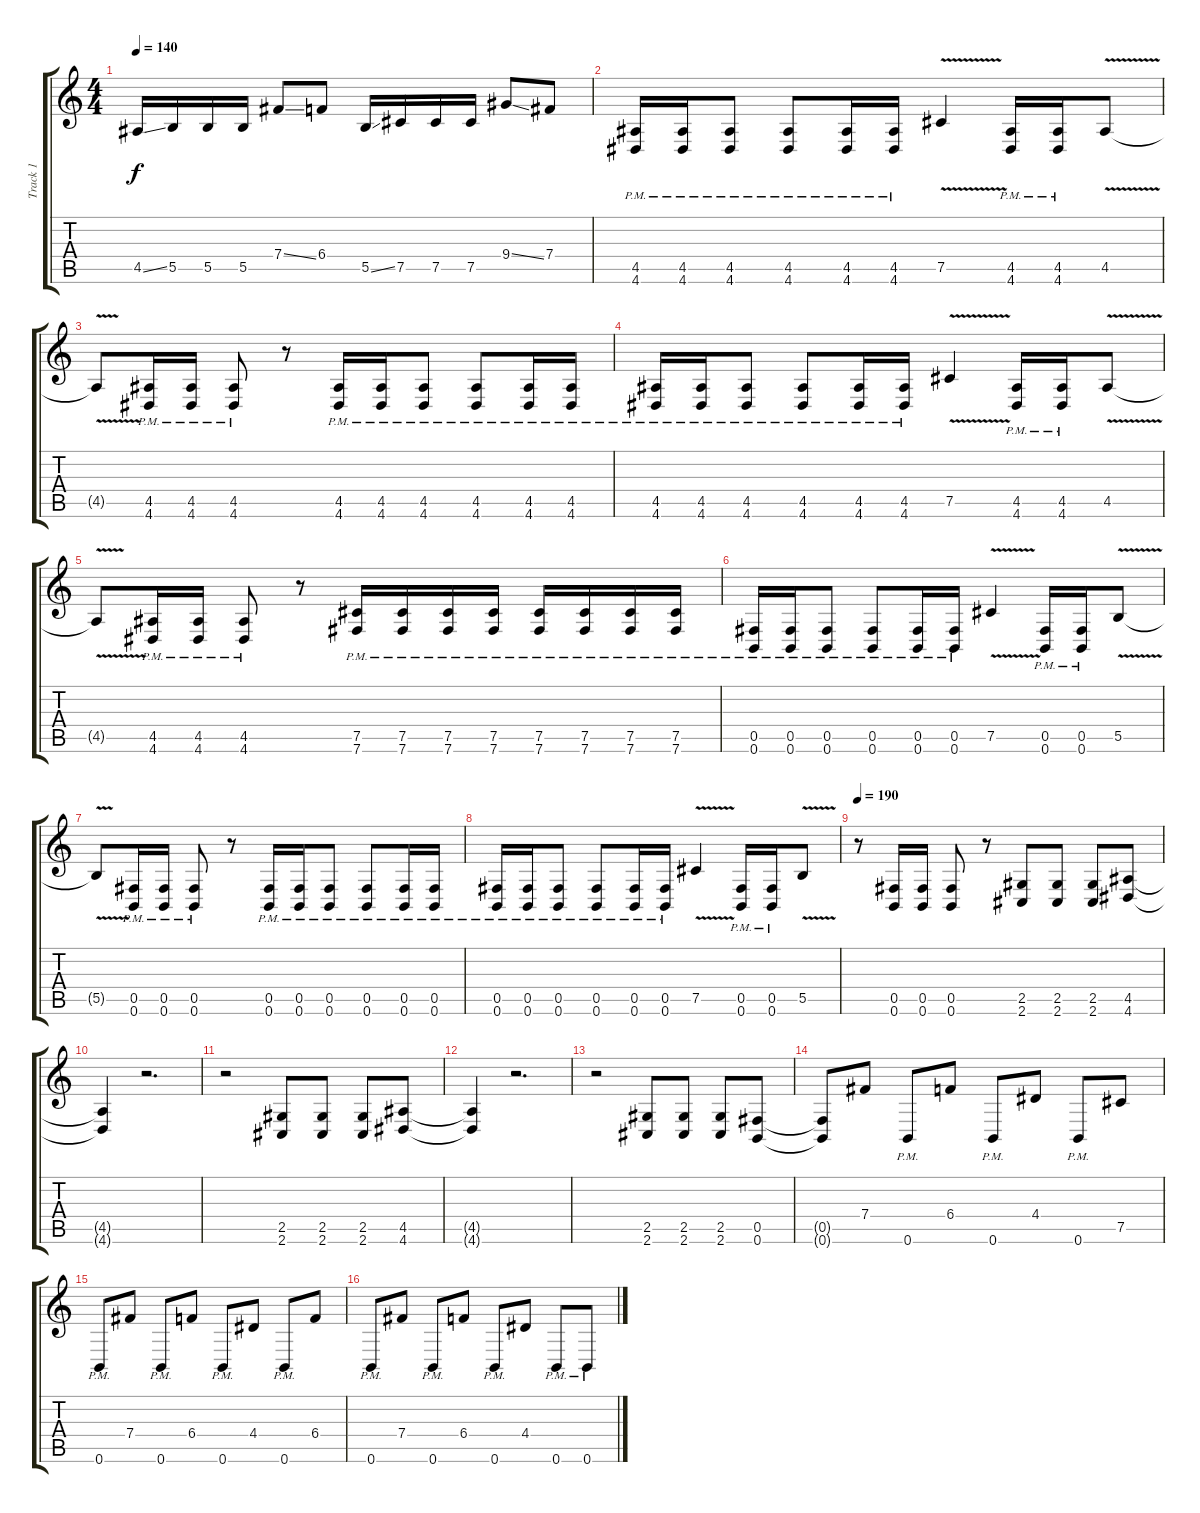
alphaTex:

\track ("Track 1" "Track 1") {instrument distortionguitar}
\staff {score tabs}
\tuning (Db4 Ab3 E3 B2 Gb2 B1) {hide}
\ts (4 4)
\tempo 140
\clef g2
\ks c
4.5{ss}.16{dy f} 5.5.16 5.5.16 5.5.16 7.4{ss}.8 6.4.8 5.5{ss}.16 7.5.16 7.5.16 7.5.16 9.4{ss}.8 7.4.8 |
(4.5{pm} 4.6{pm}).16 (4.5{pm} 4.6{pm}).16 (4.5{pm} 4.6{pm}).8 (4.5{pm} 4.6{pm}).8 (4.5{pm} 4.6{pm}).16 (4.5{pm} 4.6{pm}).16 7.5{v}.4 (4.5{pm} 4.6{pm}).16 (4.5{pm} 4.6{pm}).16 4.5{v}.8 |
4.5{t}.8 (4.5{pm} 4.6{pm}).16 (4.5{pm} 4.6{pm}).16 (4.5{pm} 4.6{pm}).8 r.8 (4.5{pm} 4.6{pm}).16 (4.5{pm} 4.6{pm}).16 (4.5{pm} 4.6{pm}).8 (4.5{pm} 4.6{pm}).8 (4.5{pm} 4.6{pm}).16 (4.5{pm} 4.6{pm}).16 |
(4.5{pm} 4.6{pm}).16 (4.5{pm} 4.6{pm}).16 (4.5{pm} 4.6{pm}).8 (4.5{pm} 4.6{pm}).8 (4.5{pm} 4.6{pm}).16 (4.5{pm} 4.6{pm}).16 7.5{v}.4 (4.5{pm} 4.6{pm}).16 (4.5{pm} 4.6{pm}).16 4.5{v}.8 |
4.5{t}.8 (4.5{pm} 4.6{pm}).16 (4.5{pm} 4.6{pm}).16 (4.5{pm} 4.6{pm}).8 r.8 (7.5{pm} 7.6{pm}).16 (7.5{pm} 7.6{pm}).16 (7.5{pm} 7.6{pm}).16 (7.5{pm} 7.6{pm}).16 (7.5{pm} 7.6{pm}).16 (7.5{pm} 7.6{pm}).16 (7.5{pm} 7.6{pm}).16 (7.5{pm} 7.6{pm}).16 |
(0.5{pm} 0.6{pm}).16 (0.5{pm} 0.6{pm}).16 (0.5{pm} 0.6{pm}).8 (0.5{pm} 0.6{pm}).8 (0.5{pm} 0.6{pm}).16 (0.5{pm} 0.6{pm}).16 7.5{v}.4 (0.5{pm} 0.6{pm}).16 (0.5{pm} 0.6{pm}).16 5.5{v}.8 |
5.5{t}.8 (0.5{pm} 0.6{pm}).16 (0.5{pm} 0.6{pm}).16 (0.5{pm} 0.6{pm}).8 r.8 (0.5{pm} 0.6{pm}).16 (0.5{pm} 0.6{pm}).16 (0.5{pm} 0.6{pm}).8 (0.5{pm} 0.6{pm}).8 (0.5{pm} 0.6{pm}).16 (0.5{pm} 0.6{pm}).16 |
(0.5{pm} 0.6{pm}).16 (0.5{pm} 0.6{pm}).16 (0.5{pm} 0.6{pm}).8 (0.5{pm} 0.6{pm}).8 (0.5{pm} 0.6{pm}).16 (0.5{pm} 0.6{pm}).16 7.5{v}.4 (0.5{pm} 0.6{pm}).16 (0.5{pm} 0.6{pm}).16 5.5{v}.8 |
\tempo 190
r.8 (0.5 0.6).16 (0.5 0.6).16 (0.5 0.6).8 r.8 (2.5 2.6).8 (2.5 2.6).8 (2.5 2.6).8 (4.5 4.6).8 |
(4.5{t} 4.6{t}).4 r.2{d} |
r.2 (2.5 2.6).8 (2.5 2.6).8 (2.5 2.6).8 (4.5 4.6).8 |
(4.5{t} 4.6{t}).4 r.2{d} |
r.2 (2.5 2.6).8 (2.5 2.6).8 (2.5 2.6).8 (0.5 0.6).8 |
(0.5{t} 0.6{t}).8 7.4.8 0.6{pm}.8 6.4.8 0.6{pm}.8 4.4.8 0.6{pm}.8 7.5.8 |
0.6{pm}.8 7.4.8 0.6{pm}.8 6.4.8 0.6{pm}.8 4.4.8 0.6{pm}.8 6.4.8 |
0.6{pm}.8 7.4.8 0.6{pm}.8 6.4.8 0.6{pm}.8 4.4.8 0.6{pm}.8 0.6{pm}.8
